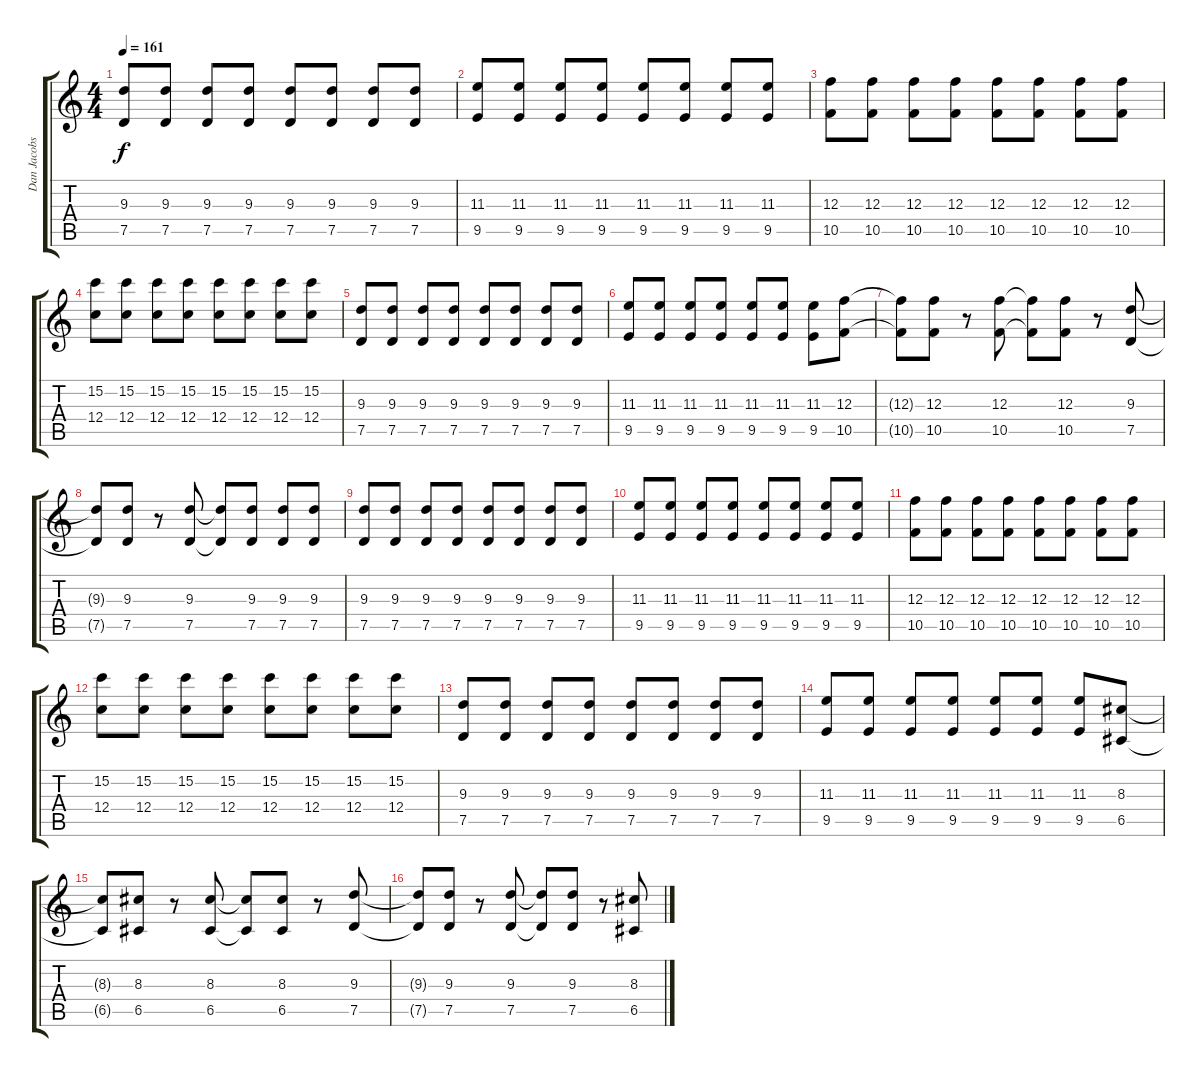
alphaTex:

\track ("Dan Jacobs" "Dan Jacobs") {instrument overdrivenguitar}
\staff {score tabs}
\tuning (D4 A3 F3 C3 G2 C2) {hide}
\ts (4 4)
\tempo 161
\clef g2
\ks c
(9.3 7.5).8{dy f} (9.3 7.5).8 (9.3 7.5).8 (9.3 7.5).8 (9.3 7.5).8 (9.3 7.5).8 (9.3 7.5).8 (9.3 7.5).8 |
(11.3 9.5).8 (11.3 9.5).8 (11.3 9.5).8 (11.3 9.5).8 (11.3 9.5).8 (11.3 9.5).8 (11.3 9.5).8 (11.3 9.5).8 |
(12.3 10.5).8 (12.3 10.5).8 (12.3 10.5).8 (12.3 10.5).8 (12.3 10.5).8 (12.3 10.5).8 (12.3 10.5).8 (12.3 10.5).8 |
(15.2 12.4).8 (15.2 12.4).8 (15.2 12.4).8 (15.2 12.4).8 (15.2 12.4).8 (15.2 12.4).8 (15.2 12.4).8 (15.2 12.4).8 |
(9.3 7.5).8 (9.3 7.5).8 (9.3 7.5).8 (9.3 7.5).8 (9.3 7.5).8 (9.3 7.5).8 (9.3 7.5).8 (9.3 7.5).8 |
(11.3 9.5).8 (11.3 9.5).8 (11.3 9.5).8 (11.3 9.5).8 (11.3 9.5).8 (11.3 9.5).8 (11.3 9.5).8 (12.3 10.5).8 |
(12.3{t} 10.5{t}).8 (12.3 10.5).8 r.8 (12.3 10.5).8 (12.3{t} 10.5{t}).8 (12.3 10.5).8 r.8 (9.3 7.5).8 |
(9.3{t} 7.5{t}).8 (9.3 7.5).8 r.8 (9.3 7.5).8 (9.3{t} 7.5{t}).8 (9.3 7.5).8 (9.3 7.5).8 (9.3 7.5).8 |
(9.3 7.5).8 (9.3 7.5).8 (9.3 7.5).8 (9.3 7.5).8 (9.3 7.5).8 (9.3 7.5).8 (9.3 7.5).8 (9.3 7.5).8 |
(11.3 9.5).8 (11.3 9.5).8 (11.3 9.5).8 (11.3 9.5).8 (11.3 9.5).8 (11.3 9.5).8 (11.3 9.5).8 (11.3 9.5).8 |
(12.3 10.5).8 (12.3 10.5).8 (12.3 10.5).8 (12.3 10.5).8 (12.3 10.5).8 (12.3 10.5).8 (12.3 10.5).8 (12.3 10.5).8 |
(15.2 12.4).8 (15.2 12.4).8 (15.2 12.4).8 (15.2 12.4).8 (15.2 12.4).8 (15.2 12.4).8 (15.2 12.4).8 (15.2 12.4).8 |
(9.3 7.5).8 (9.3 7.5).8 (9.3 7.5).8 (9.3 7.5).8 (9.3 7.5).8 (9.3 7.5).8 (9.3 7.5).8 (9.3 7.5).8 |
(11.3 9.5).8 (11.3 9.5).8 (11.3 9.5).8 (11.3 9.5).8 (11.3 9.5).8 (11.3 9.5).8 (11.3 9.5).8 (8.3 6.5).8 |
(8.3{t} 6.5{t}).8 (8.3 6.5).8 r.8 (8.3 6.5).8 (8.3{t} 6.5{t}).8 (8.3 6.5).8 r.8 (9.3 7.5).8 |
(9.3{t} 7.5{t}).8 (9.3 7.5).8 r.8 (9.3 7.5).8 (9.3{t} 7.5{t}).8 (9.3 7.5).8 r.8 (8.3 6.5).8
